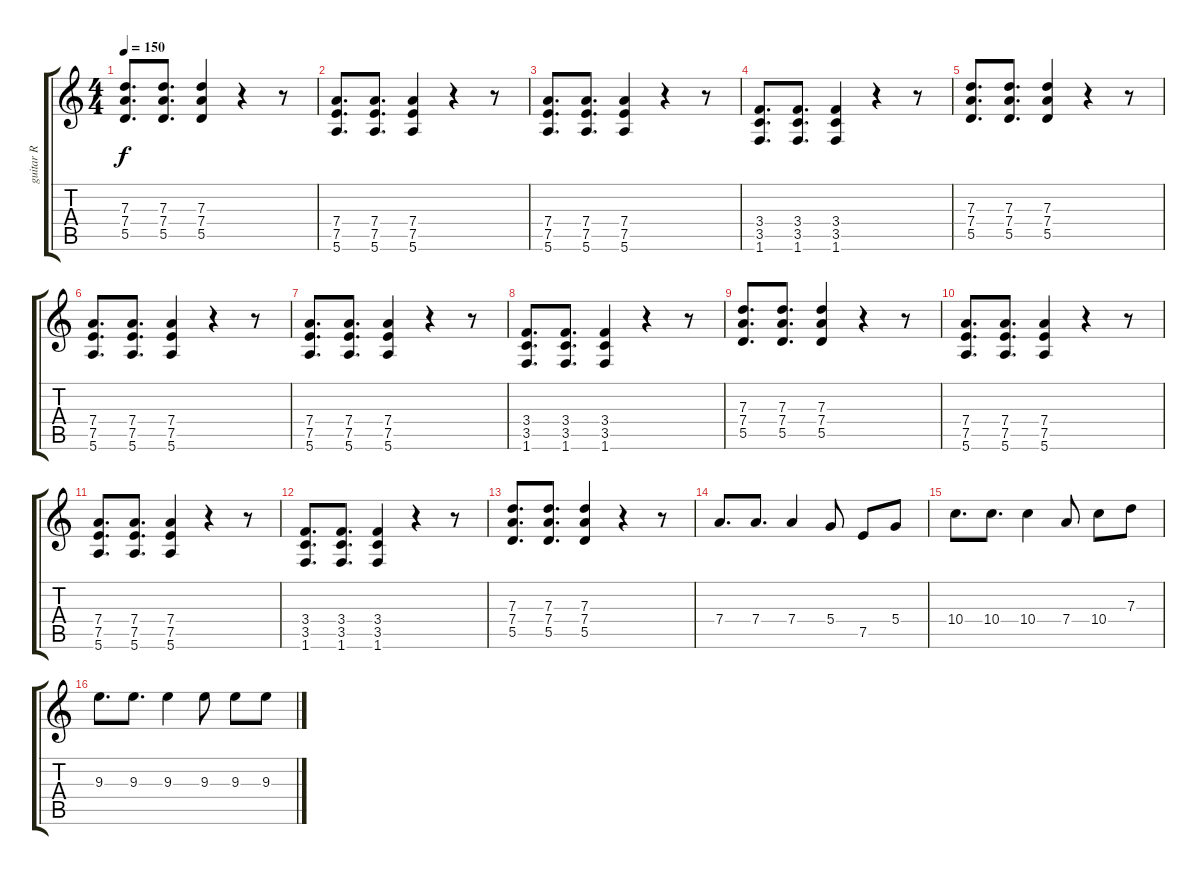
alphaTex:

\track ("guitar R" "guitar R") {instrument overdrivenguitar}
\staff {score tabs}
\tuning (E4 B3 G3 D3 A2 E2) {hide}
\ts (4 4)
\tempo 150
\clef g2
\ks c
(7.3 7.4 5.5).8{d dy f} (7.3 7.4 5.5).8{d} (7.3 7.4 5.5).4 r.4 r.8 |
(7.4 7.5 5.6).8{d} (7.4 7.5 5.6).8{d} (7.4 7.5 5.6).4 r.4 r.8 |
(7.4 7.5 5.6).8{d} (7.4 7.5 5.6).8{d} (7.4 7.5 5.6).4 r.4 r.8 |
(3.4 3.5 1.6).8{d} (3.4 3.5 1.6).8{d} (3.4 3.5 1.6).4 r.4 r.8 |
(7.3 7.4 5.5).8{d} (7.3 7.4 5.5).8{d} (7.3 7.4 5.5).4 r.4 r.8 |
(7.4 7.5 5.6).8{d} (7.4 7.5 5.6).8{d} (7.4 7.5 5.6).4 r.4 r.8 |
(7.4 7.5 5.6).8{d} (7.4 7.5 5.6).8{d} (7.4 7.5 5.6).4 r.4 r.8 |
(3.4 3.5 1.6).8{d} (3.4 3.5 1.6).8{d} (3.4 3.5 1.6).4 r.4 r.8 |
(7.3 7.4 5.5).8{d} (7.3 7.4 5.5).8{d} (7.3 7.4 5.5).4 r.4 r.8 |
(7.4 7.5 5.6).8{d} (7.4 7.5 5.6).8{d} (7.4 7.5 5.6).4 r.4 r.8 |
(7.4 7.5 5.6).8{d} (7.4 7.5 5.6).8{d} (7.4 7.5 5.6).4 r.4 r.8 |
(3.4 3.5 1.6).8{d} (3.4 3.5 1.6).8{d} (3.4 3.5 1.6).4 r.4 r.8 |
(7.3 7.4 5.5).8{d} (7.3 7.4 5.5).8{d} (7.3 7.4 5.5).4 r.4 r.8 |
7.4.8{d} 7.4.8{d} 7.4.4 5.4.8 7.5.8 5.4.8 |
10.4.8{d} 10.4.8{d} 10.4.4 7.4.8 10.4.8 7.3.8 |
9.3.8{d} 9.3.8{d} 9.3.4 9.3.8 9.3.8 9.3.8
